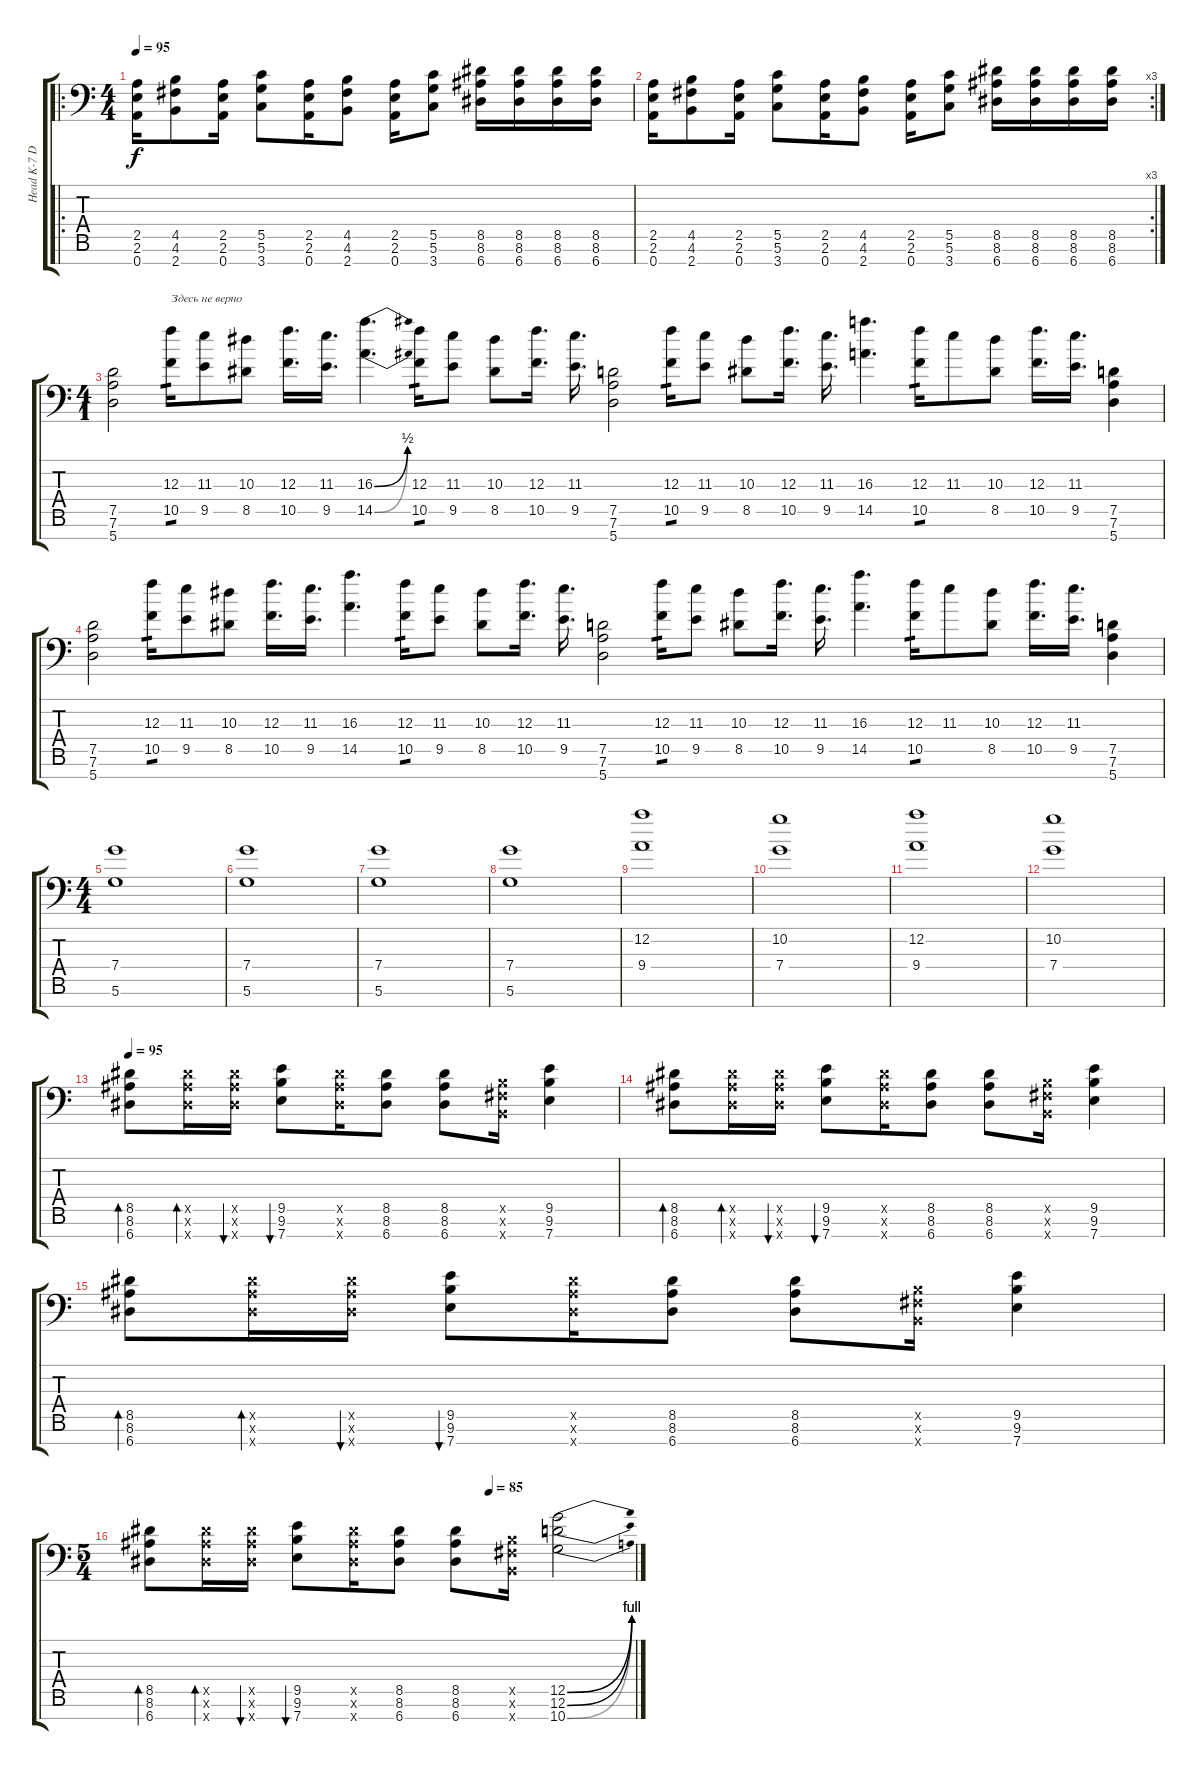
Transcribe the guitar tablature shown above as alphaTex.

\track ("Head K-7 Double" "Head K-7 D") {instrument overdrivenguitar}
\staff {score tabs}
\tuning (D4 A3 F3 C3 G2 D2 A1) {hide}
\ro
\ts (4 4)
\tempo 95
\clef f4
\ks c
(2.5 2.6 0.7).16{dy f} (4.5 4.6 2.7).8 (2.5 2.6 0.7).16 (5.5 5.6 3.7).8 (2.5 2.6 0.7).16 (4.5 4.6 2.7).8 (2.5 2.6 0.7).16 (5.5 5.6 3.7).8 (8.5 8.6 6.7).16 (8.5 8.6 6.7).16 (8.5 8.6 6.7).16 (8.5 8.6 6.7).16 |
\rc 3
(2.5 2.6 0.7).16 (4.5 4.6 2.7).8 (2.5 2.6 0.7).16 (5.5 5.6 3.7).8 (2.5 2.6 0.7).16 (4.5 4.6 2.7).8 (2.5 2.6 0.7).16 (5.5 5.6 3.7).8 (8.5 8.6 6.7).16 (8.5 8.6 6.7).16 (8.5 8.6 6.7).16 (8.5 8.6 6.7).16 |
\ts (4 1)
(7.5 7.6 5.7).2 (12.3 10.5).16{txt "Здесь не верно " tp 1} (11.3 9.5).8 (10.3 8.5).8 (12.3 10.5).16{d} (11.3 9.5).16{d} (16.3{be (bend 0 0 60 2)} 14.5{be (bend 0 0 60 2)}).4{d} (12.3 10.5).16{tp 1} (11.3 9.5).8 (10.3 8.5).8 (12.3 10.5).16{d} (11.3 9.5).16{d} (7.5 7.6 5.7).2 (12.3 10.5).16{tp 1} (11.3 9.5).8 (10.3 8.5).8 (12.3 10.5).16{d} (11.3 9.5).16{d} (16.3 14.5).4{d} (12.3 10.5).16{tp 1} 11.3.8 (10.3 8.5).8 (12.3 10.5).16{d} (11.3 9.5).16{d} (7.5 7.6 5.7).4 |
(7.5 7.6 5.7).2 (12.3 10.5).16{tp 1} (11.3 9.5).8 (10.3 8.5).8 (12.3 10.5).16{d} (11.3 9.5).16{d} (16.3 14.5).4{d} (12.3 10.5).16{tp 1} (11.3 9.5).8 (10.3 8.5).8 (12.3 10.5).16{d} (11.3 9.5).16{d} (7.5 7.6 5.7).2 (12.3 10.5).16{tp 1} (11.3 9.5).8 (10.3 8.5).8 (12.3 10.5).16{d} (11.3 9.5).16{d} (16.3 14.5).4{d} (12.3 10.5).16{tp 1} 11.3.8 (10.3 8.5).8 (12.3 10.5).16{d} (11.3 9.5).16{d} (7.5 7.6 5.7).4 |
\ts (4 4)
(7.4 5.6).1 |
(7.4 5.6).1 |
(7.4 5.6).1 |
(7.4 5.6).1 |
(12.2 9.4).1 |
(10.2 7.4).1 |
(12.2 9.4).1 |
(10.2 7.4).1 |
\tempo 95
(8.5 8.6 6.7).8{bd 60} (8.5{x} 8.6{x} 6.7{x}).16{bd 60} (8.5{x} 8.6{x} 6.7{x}).16{bu 60} (9.5 9.6 7.7).8{bu 60} (8.5{x} 8.6{x} 6.7{x}).16 (8.5 8.6 6.7).8 (8.5 8.6 6.7).8 (4.5{x} 4.6{x} 2.7{x}).16 (9.5 9.6 7.7).4 |
(8.5 8.6 6.7).8{bd 60} (8.5{x} 8.6{x} 6.7{x}).16{bd 60} (8.5{x} 8.6{x} 6.7{x}).16{bu 60} (9.5 9.6 7.7).8{bu 60} (8.5{x} 8.6{x} 6.7{x}).16 (8.5 8.6 6.7).8 (8.5 8.6 6.7).8 (4.5{x} 4.6{x} 2.7{x}).16 (9.5 9.6 7.7).4 |
(8.5 8.6 6.7).8{bd 60} (8.5{x} 8.6{x} 6.7{x}).16{bd 60} (8.5{x} 8.6{x} 6.7{x}).16{bu 60} (9.5 9.6 7.7).8{bu 60} (8.5{x} 8.6{x} 6.7{x}).16 (8.5 8.6 6.7).8 (8.5 8.6 6.7).8 (4.5{x} 4.6{x} 2.7{x}).16 (9.5 9.6 7.7).4 |
\ts (5 4)
\tempo (85 0.7)
(8.5 8.6 6.7).8{bd 60} (8.5{x} 8.6{x} 6.7{x}).16{bd 60} (8.5{x} 8.6{x} 6.7{x}).16{bu 60} (9.5 9.6 7.7).8{bu 60} (8.5{x} 8.6{x} 6.7{x}).16 (8.5 8.6 6.7).8 (8.5 8.6 6.7).8 (4.5{x} 4.6{x} 2.7{x}).16 (12.5{be (bend 0 0 60 4)} 12.6{be (bend 0 0 60 4)} 10.7{be (bend 0 0 60 4)}).2
